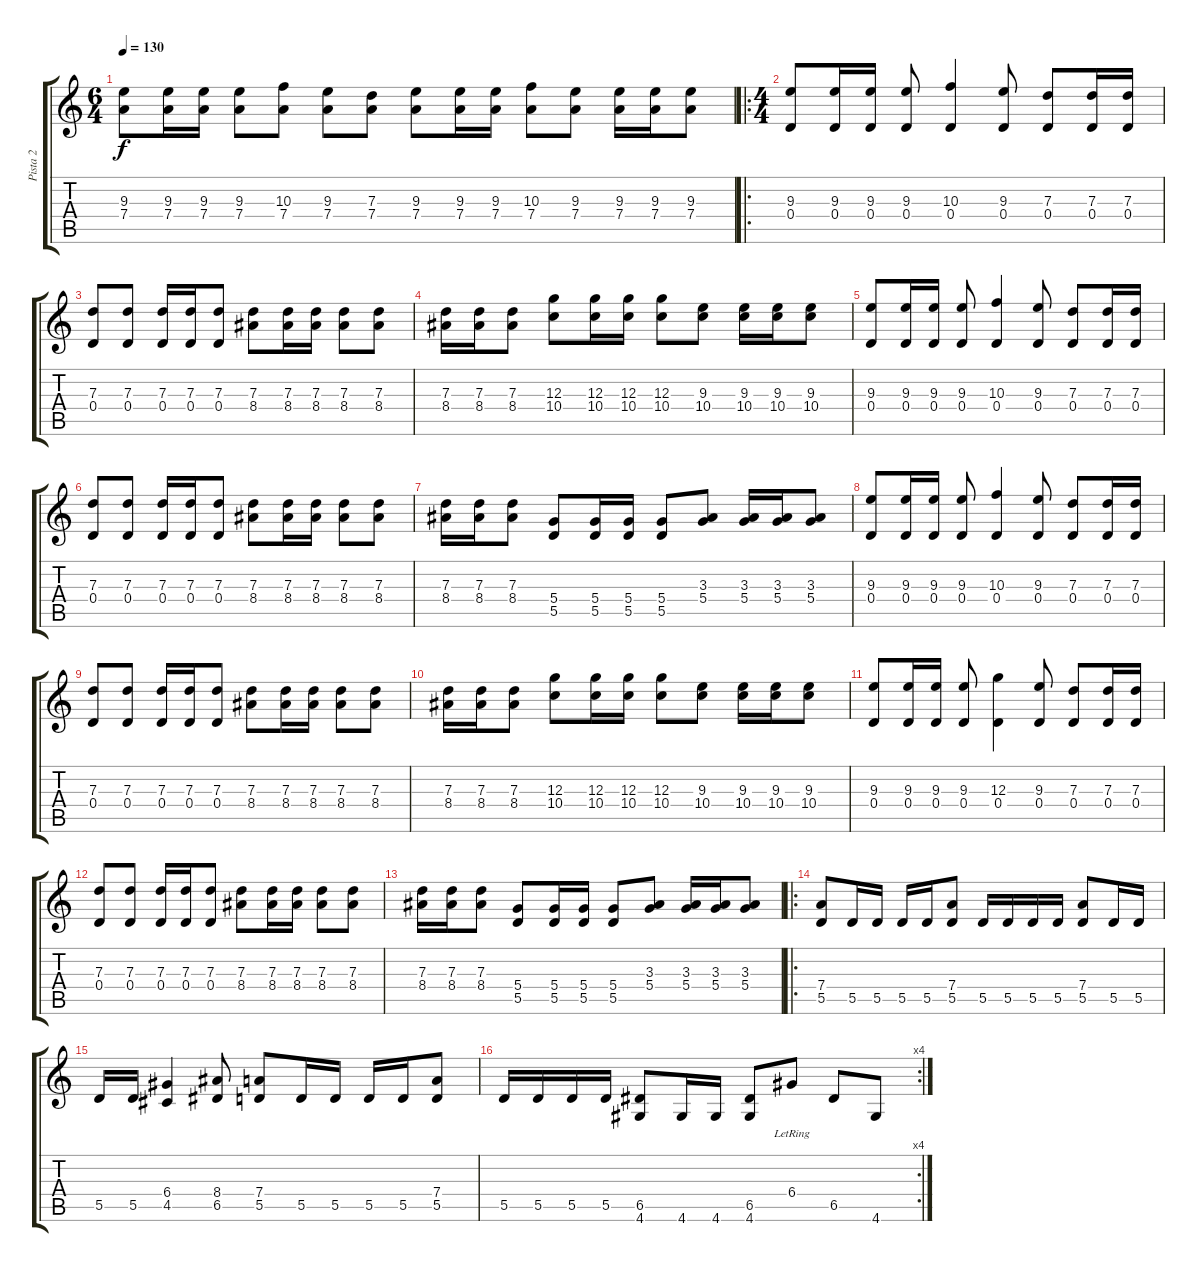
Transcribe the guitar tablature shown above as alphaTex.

\track ("Pista 2" "Pista 2") {instrument distortionguitar}
\staff {score tabs}
\tuning (E4 B3 G3 D3 A2 E2) {hide}
\ts (6 4)
\tempo 130
\clef g2
\ks c
(9.3 7.4).8{dy f} (9.3 7.4).16 (9.3 7.4).16 (9.3 7.4).8 (10.3 7.4).8 (9.3 7.4).8 (7.3 7.4).8 (9.3 7.4).8 (9.3 7.4).16 (9.3 7.4).16 (10.3 7.4).8 (9.3 7.4).8 (9.3 7.4).16 (9.3 7.4).16 (9.3 7.4).8 |
\ro
\ts (4 4)
(9.3 0.4).8 (9.3 0.4).16 (9.3 0.4).16 (9.3 0.4).8 (10.3 0.4).4 (9.3 0.4).8 (7.3 0.4).8 (7.3 0.4).16 (7.3 0.4).16 |
(7.3 0.4).8 (7.3 0.4).8 (7.3 0.4).16 (7.3 0.4).16 (7.3 0.4).8 (7.3 8.4).8 (7.3 8.4).16 (7.3 8.4).16 (7.3 8.4).8 (7.3 8.4).8 |
(7.3 8.4).16 (7.3 8.4).16 (7.3 8.4).8 (12.3 10.4).8 (12.3 10.4).16 (12.3 10.4).16 (12.3 10.4).8 (9.3 10.4).8 (9.3 10.4).16 (9.3 10.4).16 (9.3 10.4).8 |
(9.3 0.4).8 (9.3 0.4).16 (9.3 0.4).16 (9.3 0.4).8 (10.3 0.4).4 (9.3 0.4).8 (7.3 0.4).8 (7.3 0.4).16 (7.3 0.4).16 |
(7.3 0.4).8 (7.3 0.4).8 (7.3 0.4).16 (7.3 0.4).16 (7.3 0.4).8 (7.3 8.4).8 (7.3 8.4).16 (7.3 8.4).16 (7.3 8.4).8 (7.3 8.4).8 |
(7.3 8.4).16 (7.3 8.4).16 (7.3 8.4).8 (5.4 5.5).8 (5.4 5.5).16 (5.4 5.5).16 (5.4 5.5).8 (3.3 5.4).8 (3.3 5.4).16 (3.3 5.4).16 (3.3 5.4).8 |
(9.3 0.4).8 (9.3 0.4).16 (9.3 0.4).16 (9.3 0.4).8 (10.3 0.4).4 (9.3 0.4).8 (7.3 0.4).8 (7.3 0.4).16 (7.3 0.4).16 |
(7.3 0.4).8 (7.3 0.4).8 (7.3 0.4).16 (7.3 0.4).16 (7.3 0.4).8 (7.3 8.4).8 (7.3 8.4).16 (7.3 8.4).16 (7.3 8.4).8 (7.3 8.4).8 |
(7.3 8.4).16 (7.3 8.4).16 (7.3 8.4).8 (12.3 10.4).8 (12.3 10.4).16 (12.3 10.4).16 (12.3 10.4).8 (9.3 10.4).8 (9.3 10.4).16 (9.3 10.4).16 (9.3 10.4).8 |
(9.3 0.4).8 (9.3 0.4).16 (9.3 0.4).16 (9.3 0.4).8 (12.3 0.4).4 (9.3 0.4).8 (7.3 0.4).8 (7.3 0.4).16 (7.3 0.4).16 |
(7.3 0.4).8 (7.3 0.4).8 (7.3 0.4).16 (7.3 0.4).16 (7.3 0.4).8 (7.3 8.4).8 (7.3 8.4).16 (7.3 8.4).16 (7.3 8.4).8 (7.3 8.4).8 |
(7.3 8.4).16 (7.3 8.4).16 (7.3 8.4).8 (5.4 5.5).8 (5.4 5.5).16 (5.4 5.5).16 (5.4 5.5).8 (3.3 5.4).8 (3.3 5.4).16 (3.3 5.4).16 (3.3 5.4).8 |
\ro
(7.4 5.5).8 5.5.16 5.5.16 5.5.16 5.5.16 (7.4 5.5).8 5.5.16 5.5.16 5.5.16 5.5.16 (7.4 5.5).8 5.5.16 5.5.16 |
5.5.16 5.5.16 (6.4 4.5).4 (8.4 6.5).8 (7.4 5.5).8 5.5.16 5.5.16 5.5.16 5.5.16 (7.4 5.5).8 |
\rc 4
5.5.16 5.5.16 5.5.16 5.5.16 (6.5 4.6).8 4.6.16 4.6.16 (6.5 4.6).8 6.4{lr}.8 6.5.8 4.6.8
